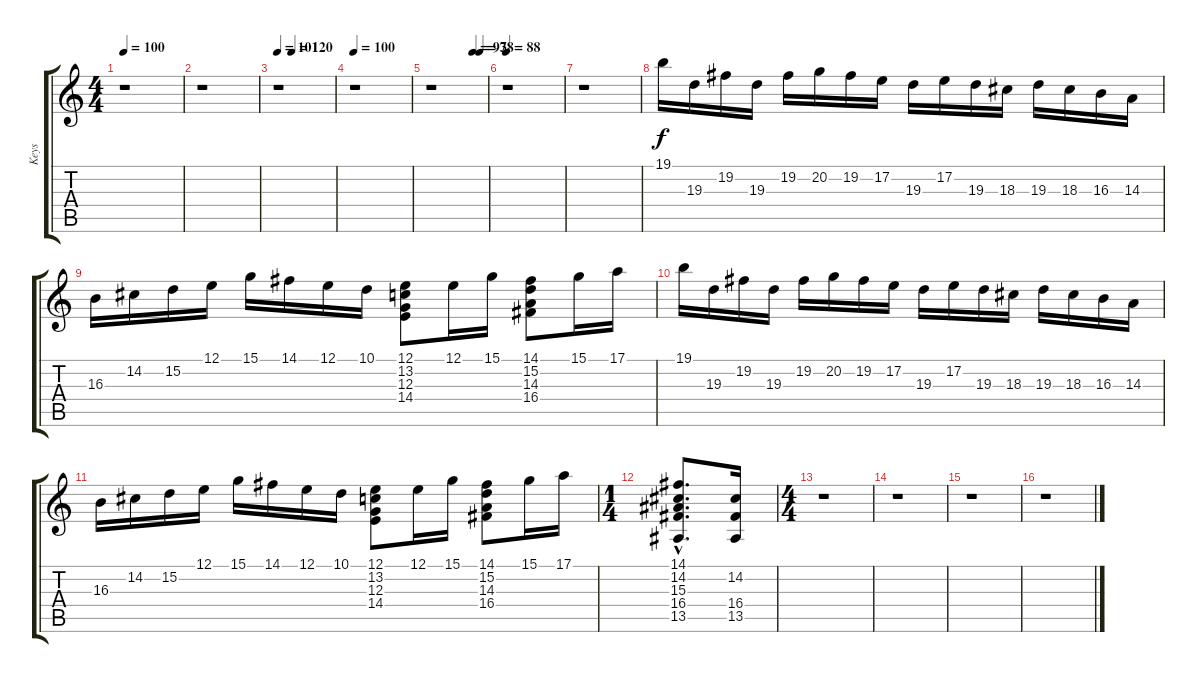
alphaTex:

\track ("Keys" "Keys") {instrument stringensemble1}
\staff {score tabs}
\tuning (E4 B3 G3 D3 A2 E2) {hide}
\ts (4 4)
\tempo 100
\clef g2
\ks c
r.1{dy f} |
r.1 |
\tempo 101
\tempo (120 0.25)
r.1 |
\tempo 100
r.1 |
\tempo (93 0.75)
\tempo (78 0.875)
r.1 |
\tempo 88
r.1 |
r.1 |
19.1.16 19.3.16 19.2.16 19.3.16 19.2.16 20.2.16 19.2.16 17.2.16 19.3.16 17.2.16 19.3.16 18.3.16 19.3.16 18.3.16 16.3.16 14.3.16 |
16.3.16 14.2.16 15.2.16 12.1.16 15.1.16 14.1.16 12.1.16 10.1.16 (12.1 13.2 12.3 14.4).8 12.1.16 15.1.16 (14.1 15.2 14.3 16.4).8 15.1.16 17.1.16 |
19.1.16 19.3.16 19.2.16 19.3.16 19.2.16 20.2.16 19.2.16 17.2.16 19.3.16 17.2.16 19.3.16 18.3.16 19.3.16 18.3.16 16.3.16 14.3.16 |
16.3.16 14.2.16 15.2.16 12.1.16 15.1.16 14.1.16 12.1.16 10.1.16 (12.1 13.2 12.3 14.4).8 12.1.16 15.1.16 (14.1 15.2 14.3 16.4).8 15.1.16 17.1.16 |
\ts (1 4)
(14.1 14.2{hac} 15.3{hac} 16.4{hac} 13.5{hac}).8{d} (14.2 16.4 13.5).16 |
\ts (4 4)
r.1 |
r.1 |
r.1 |
r.1
